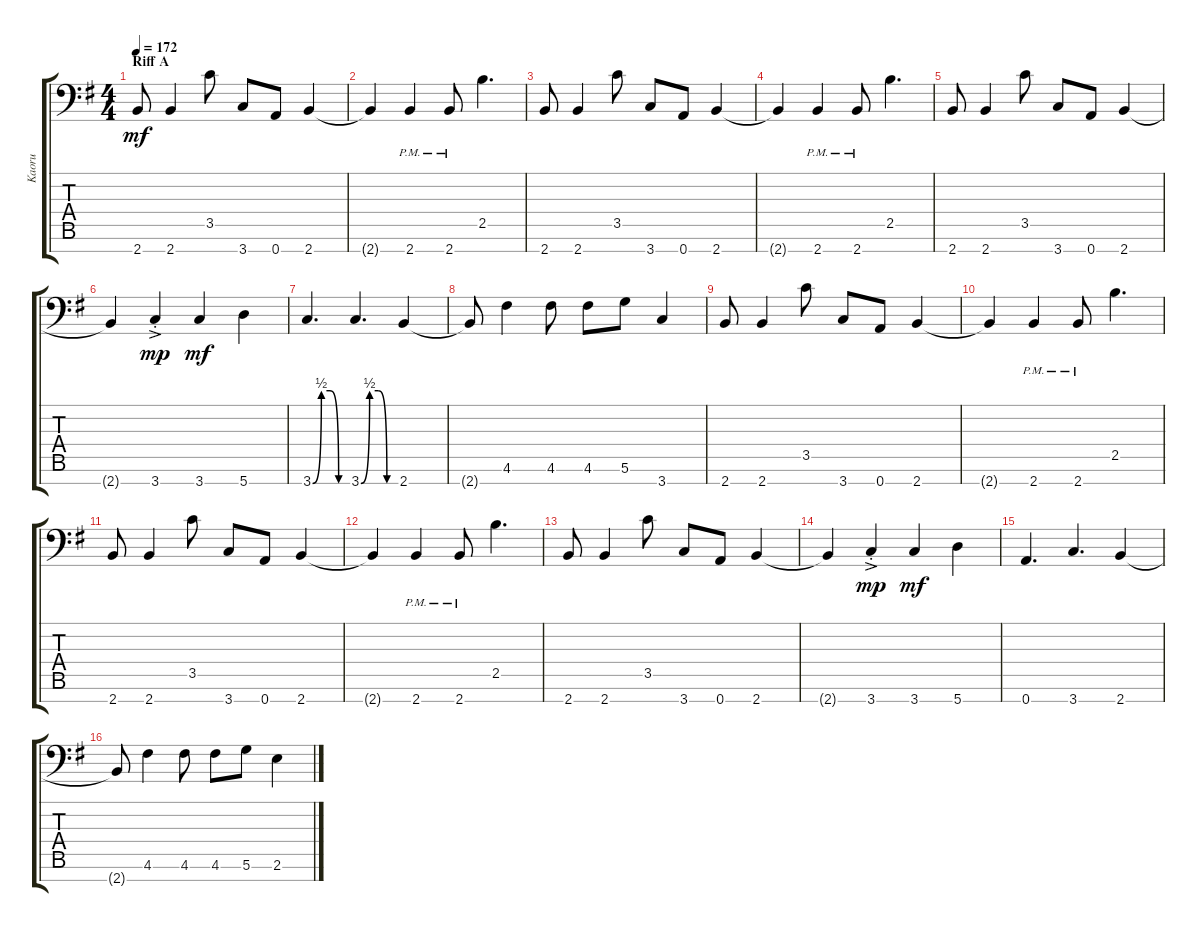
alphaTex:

\track ("Kaoru" "Kaoru") {instrument overdrivenguitar}
\staff {score tabs}
\tuning (E4 B3 G3 D3 A2 D2 A1) {hide}
\ts (4 4)
\section ("" "Riff A")
\tempo 172
\clef f4
\ks eminor
2.7.8{dy mf instrument overdrivenguitar} 2.7.4 3.5.8 3.7.8 0.7.8 2.7.4 |
2.7{t}.4 2.7{pm}.4 2.7{pm}.8 2.5.4{d} |
2.7.8 2.7.4 3.5.8 3.7.8 0.7.8 2.7.4 |
2.7{t}.4 2.7{pm}.4 2.7{pm}.8 2.5.4{d} |
2.7.8 2.7.4 3.5.8 3.7.8 0.7.8 2.7.4 |
2.7{t}.4 3.7{ac st}.4{dy mp} 3.7.4{dy mf} 5.7.4 |
3.7{be (custom 0 0 15 2 30 2 45 0 60 0)}.4{d} 3.7{be (custom 0 0 15 2 30 2 45 0 60 0)}.4{d} 2.7.4 |
2.7{t}.8 4.6.4 4.6.8 4.6.8 5.6.8 3.7.4 |
2.7.8 2.7.4 3.5.8 3.7.8 0.7.8 2.7.4 |
2.7{t}.4 2.7{pm}.4 2.7{pm}.8 2.5.4{d} |
2.7.8 2.7.4 3.5.8 3.7.8 0.7.8 2.7.4 |
2.7{t}.4 2.7{pm}.4 2.7{pm}.8 2.5.4{d} |
2.7.8 2.7.4 3.5.8 3.7.8 0.7.8 2.7.4 |
2.7{t}.4 3.7{ac st}.4{dy mp} 3.7.4{dy mf} 5.7.4 |
0.7.4{d} 3.7.4{d} 2.7.4 |
2.7{t}.8 4.6.4 4.6.8 4.6.8 5.6.8 2.6.4
